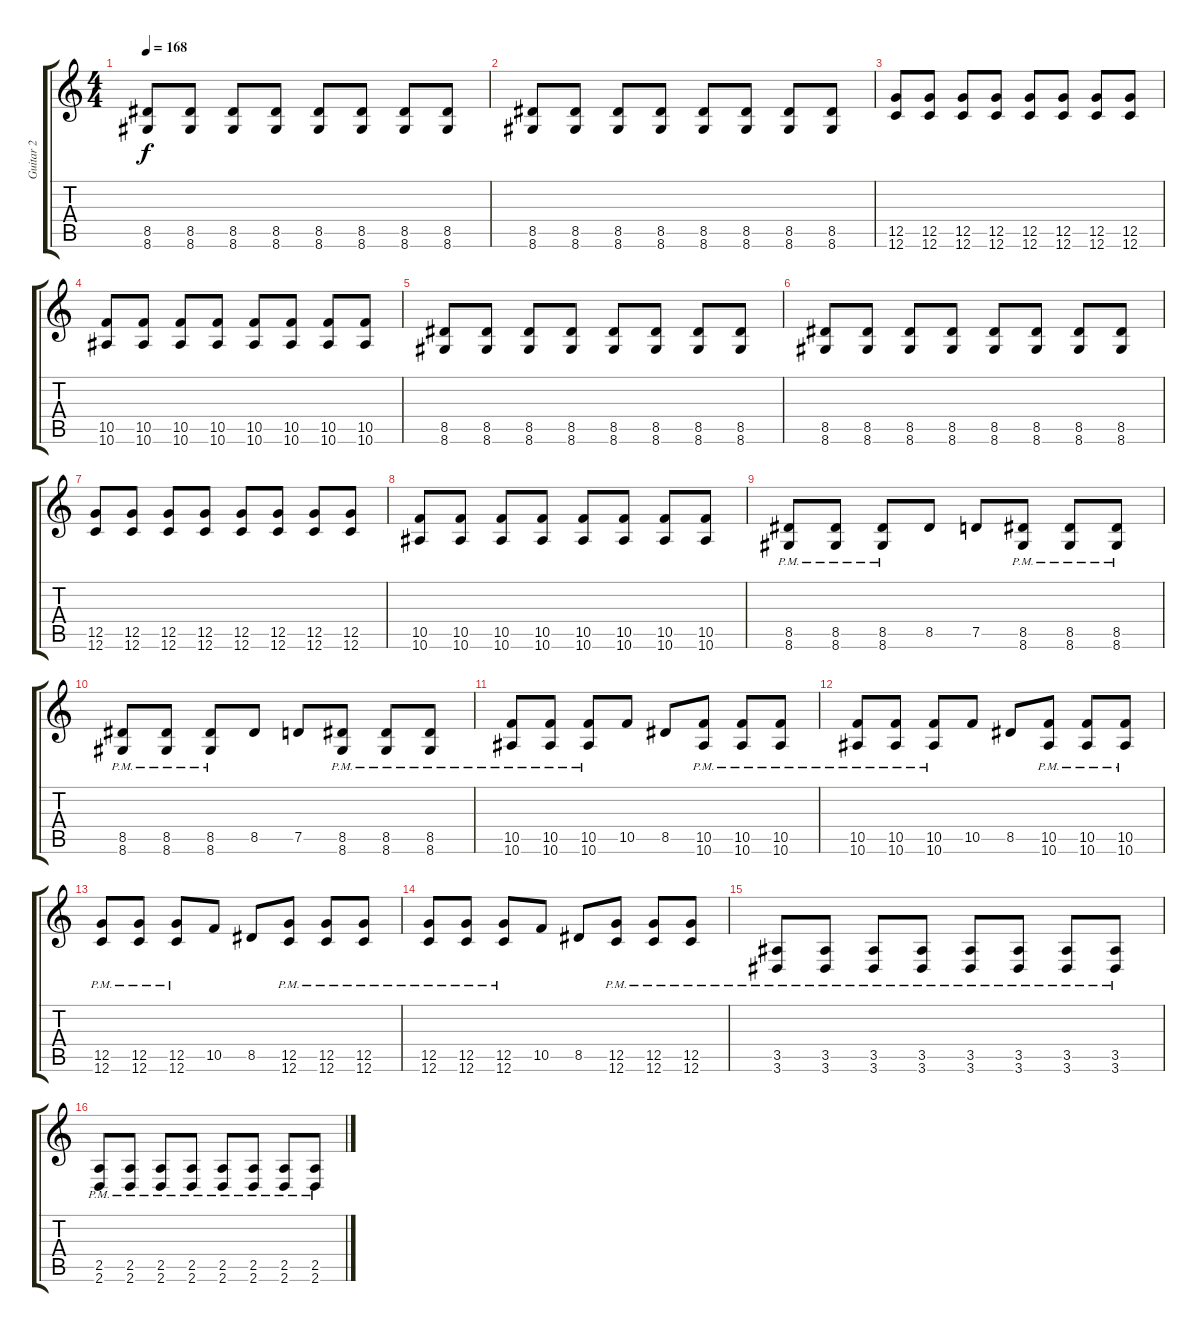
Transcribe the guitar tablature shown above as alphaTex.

\track ("Guitar 2" "Guitar 2") {instrument distortionguitar}
\staff {score tabs}
\tuning (D4 A3 F3 C3 G2 C2) {hide}
\ts (4 4)
\tempo 168
\clef g2
\ks c
(8.5 8.6).8{dy f balance 5} (8.5 8.6).8 (8.5 8.6).8 (8.5 8.6).8 (8.5 8.6).8 (8.5 8.6).8 (8.5 8.6).8 (8.5 8.6).8 |
(8.5 8.6).8 (8.5 8.6).8 (8.5 8.6).8 (8.5 8.6).8 (8.5 8.6).8 (8.5 8.6).8 (8.5 8.6).8 (8.5 8.6).8 |
(12.5 12.6).8 (12.5 12.6).8 (12.5 12.6).8 (12.5 12.6).8 (12.5 12.6).8 (12.5 12.6).8 (12.5 12.6).8 (12.5 12.6).8 |
(10.5 10.6).8 (10.5 10.6).8 (10.5 10.6).8 (10.5 10.6).8 (10.5 10.6).8 (10.5 10.6).8 (10.5 10.6).8 (10.5 10.6).8 |
(8.5 8.6).8 (8.5 8.6).8 (8.5 8.6).8 (8.5 8.6).8 (8.5 8.6).8 (8.5 8.6).8 (8.5 8.6).8 (8.5 8.6).8 |
(8.5 8.6).8 (8.5 8.6).8 (8.5 8.6).8 (8.5 8.6).8 (8.5 8.6).8 (8.5 8.6).8 (8.5 8.6).8 (8.5 8.6).8 |
(12.5 12.6).8 (12.5 12.6).8 (12.5 12.6).8 (12.5 12.6).8 (12.5 12.6).8 (12.5 12.6).8 (12.5 12.6).8 (12.5 12.6).8 |
(10.5 10.6).8 (10.5 10.6).8 (10.5 10.6).8 (10.5 10.6).8 (10.5 10.6).8 (10.5 10.6).8 (10.5 10.6).8 (10.5 10.6).8 |
(8.5{pm} 8.6{pm}).8{balance 3} (8.5{pm} 8.6{pm}).8 (8.5{pm} 8.6{pm}).8 8.5.8 7.5.8 (8.5{pm} 8.6{pm}).8 (8.5{pm} 8.6{pm}).8 (8.5{pm} 8.6{pm}).8 |
(8.5{pm} 8.6{pm}).8 (8.5{pm} 8.6{pm}).8 (8.5{pm} 8.6{pm}).8 8.5.8 7.5.8 (8.5{pm} 8.6{pm}).8 (8.5{pm} 8.6{pm}).8 (8.5{pm} 8.6{pm}).8 |
(10.5{pm} 10.6{pm}).8 (10.5{pm} 10.6{pm}).8 (10.5{pm} 10.6{pm}).8 10.5.8 8.5.8 (10.5{pm} 10.6{pm}).8 (10.5{pm} 10.6{pm}).8 (10.5{pm} 10.6{pm}).8 |
(10.5{pm} 10.6{pm}).8 (10.5{pm} 10.6{pm}).8 (10.5{pm} 10.6{pm}).8 10.5.8 8.5.8 (10.5{pm} 10.6{pm}).8 (10.5{pm} 10.6{pm}).8 (10.5{pm} 10.6{pm}).8 |
(12.5{pm} 12.6{pm}).8 (12.5{pm} 12.6{pm}).8 (12.5{pm} 12.6{pm}).8 10.5.8 8.5.8 (12.5{pm} 12.6{pm}).8 (12.5{pm} 12.6{pm}).8 (12.5{pm} 12.6{pm}).8 |
(12.5{pm} 12.6{pm}).8 (12.5{pm} 12.6{pm}).8 (12.5{pm} 12.6{pm}).8 10.5.8 8.5.8 (12.5{pm} 12.6{pm}).8 (12.5{pm} 12.6{pm}).8 (12.5{pm} 12.6{pm}).8 |
(3.5{pm} 3.6{pm}).8 (3.5{pm} 3.6{pm}).8 (3.5{pm} 3.6{pm}).8 (3.5{pm} 3.6{pm}).8 (3.5{pm} 3.6{pm}).8 (3.5{pm} 3.6{pm}).8 (3.5{pm} 3.6{pm}).8 (3.5{pm} 3.6{pm}).8 |
(2.5{pm} 2.6{pm}).8 (2.5{pm} 2.6{pm}).8 (2.5{pm} 2.6{pm}).8 (2.5{pm} 2.6{pm}).8 (2.5{pm} 2.6{pm}).8 (2.5{pm} 2.6{pm}).8 (2.5{pm} 2.6{pm}).8 (2.5{pm} 2.6{pm}).8
